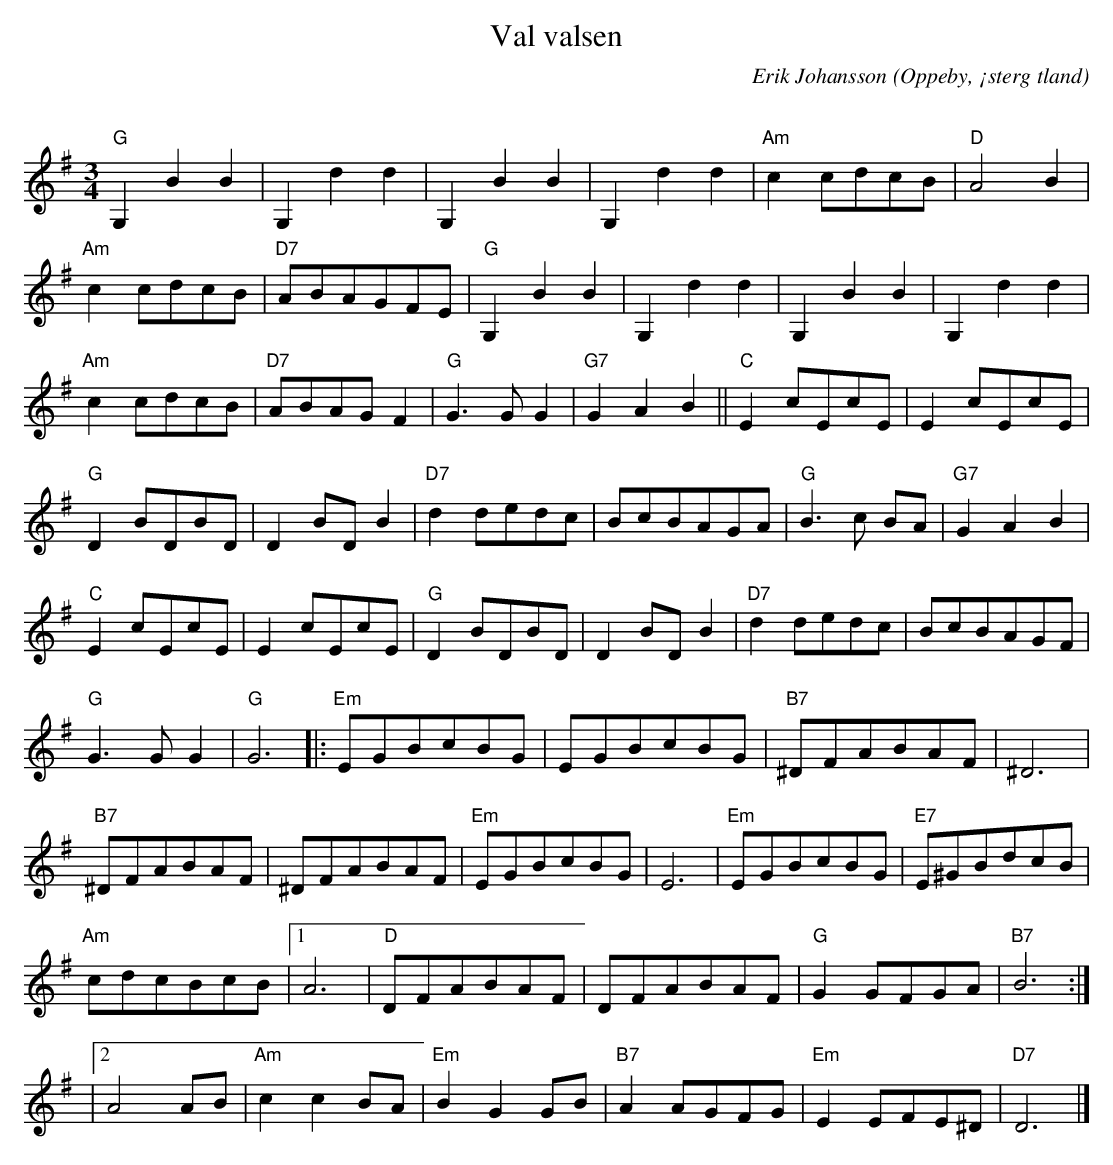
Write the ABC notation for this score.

X:1
T:Val valsen
C:Erik Johansson
O:Oppeby, ¡sterg tland
Q:140
M:3/4
L:1/8
K:G
"G"G,2B2B2|G,2d2d2 |G,2B2B2|G,2d2d2 |"Am" c2 cdcB| "D" A4 B2 |
 "Am" c2 cdcB |"D7" ABAGFE |"G"G,2B2B2|G,2d2d2 |G,2B2B2|G,2d2d2 |
"Am" c2 cdcB| "D7" ABAGF2 | "G" G3 G G2 |"G7" G2A2B2||"C"E2 cEcE |E2 cEcE|
"G" D2 BDBD |D2 BD B2 |"D7"d2 dedc| BcBAGA|"G"B3 c BA|"G7" G2A2B2|
"C"E2 cEcE |E2 cEcE|"G" D2 BDBD |D2 BD B2 |"D7"d2 dedc| BcBAGF|
"G" G3 G G2| "G" G6 [|:"Em" EGBcBG |EGBcBG |"B7"^DFABAF |^D6 |
"B7"^DFABAF |^DFABAF |"Em" EGBcBG |E6 |"Em" EGBcBG |"E7"E^GBdcB |
"Am"cdcBcB |1 A6 |"D" DFABAF |DFABAF | "G" G2 GFGA |"B7" B6 :|]
|2 A4 AB |"Am" c2 c2 BA |"Em" B2 G2 GB |"B7" A2 AGFG |"Em" E2 EFE^D |"D7" D6 |]
